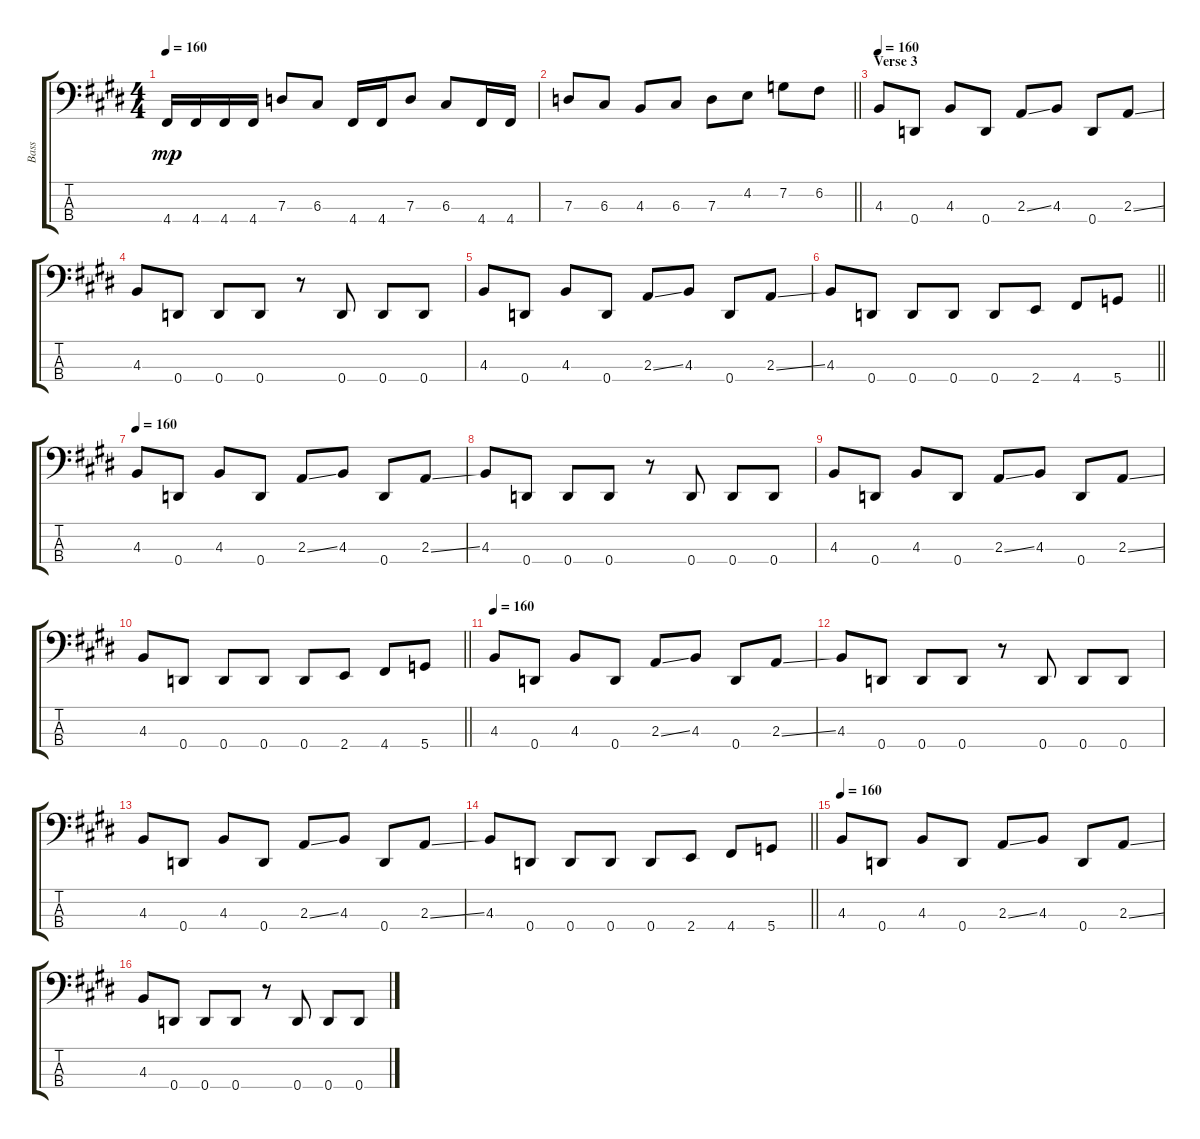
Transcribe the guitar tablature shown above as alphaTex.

\track ("Bass" "Bass") {instrument electricbassfinger}
\staff {score tabs}
\tuning (F2 C2 G1 D1) {hide}
\ts (4 4)
\tempo 160
\clef f4
\ks e
4.4.16{dy mp} 4.4.16 4.4.16 4.4.16 7.3.8 6.3.8 4.4.16 4.4.16 7.3.8 6.3.8 4.4.16 4.4.16 |
\barLineRight lightlight
7.3.8 6.3.8 4.3.8 6.3.8 7.3.8 4.2.8 7.2.8 6.2.8 |
\section ("" "Verse 3")
\tempo 160
4.3.8 0.4.8 4.3.8 0.4.8 2.3{ss}.8 4.3.8 0.4.8 2.3{ss}.8 |
4.3.8 0.4.8 0.4.8 0.4.8 r.8 0.4.8 0.4.8 0.4.8 |
4.3.8 0.4.8 4.3.8 0.4.8 2.3{ss}.8 4.3.8 0.4.8 2.3{ss}.8 |
\barLineRight lightlight
4.3.8 0.4.8 0.4.8 0.4.8 0.4.8 2.4.8 4.4.8 5.4.8 |
\tempo 160
4.3.8 0.4.8 4.3.8 0.4.8 2.3{ss}.8 4.3.8 0.4.8 2.3{ss}.8 |
4.3.8 0.4.8 0.4.8 0.4.8 r.8 0.4.8 0.4.8 0.4.8 |
4.3.8 0.4.8 4.3.8 0.4.8 2.3{ss}.8 4.3.8 0.4.8 2.3{ss}.8 |
\barLineRight lightlight
4.3.8 0.4.8 0.4.8 0.4.8 0.4.8 2.4.8 4.4.8 5.4.8 |
\section ("" "")
\tempo 160
4.3.8 0.4.8 4.3.8 0.4.8 2.3{ss}.8 4.3.8 0.4.8 2.3{ss}.8 |
4.3.8 0.4.8 0.4.8 0.4.8 r.8 0.4.8 0.4.8 0.4.8 |
4.3.8 0.4.8 4.3.8 0.4.8 2.3{ss}.8 4.3.8 0.4.8 2.3{ss}.8 |
\barLineRight lightlight
4.3.8 0.4.8 0.4.8 0.4.8 0.4.8 2.4.8 4.4.8 5.4.8 |
\tempo 160
4.3.8 0.4.8 4.3.8 0.4.8 2.3{ss}.8 4.3.8 0.4.8 2.3{ss}.8 |
4.3.8 0.4.8 0.4.8 0.4.8 r.8 0.4.8 0.4.8 0.4.8
